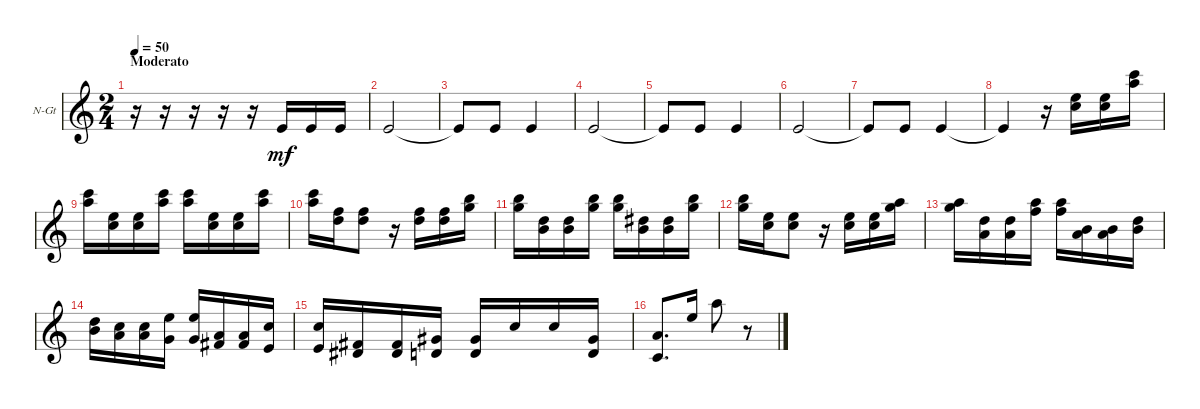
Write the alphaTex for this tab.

\defaultSystemsLayout 4
\bracketExtendMode groupsimilarinstruments
\firstSystemTrackNameOrientation horizontal
\otherSystemsTrackNameOrientation horizontal
\track ("Nylon Guitar" "N-Gt") {instrument acousticguitarnylon}
\staff {score}
\tuning (E4 B3 G3 D3 A2 E2)
\ts (2 4)
\section ("" "Moderato")
\tempo 50
\clef g2
\ks c
r.16{dy mf instrument acousticguitarnylon} r.16 r.16 r.16 r.16 7.5.16 7.5.16 7.5.16 |
7.5.2 |
7.5{t}.8 7.5.8 7.5.4 |
7.5.2 |
7.5{t}.8 7.5.8 7.5.4 |
7.5.2 |
7.5{t}.8 7.5.8 7.5.4 |
7.5{t}.4 r.16 (9.3 10.4).16 (9.3 10.4).16 (10.2 8.1).16 |
(10.2 8.1).16 (9.3 10.4).16 (9.3 10.4).16 (10.2 8.1).16 (10.2 8.1).16 (9.3 10.4).16 (9.3 10.4).16 (10.2 8.1).16 |
(10.2 8.1).16 (7.3 6.2).16 (7.3 6.2).8 r.16 (7.3 6.2).16 (7.3 6.2).16 (7.1 8.2).16 |
(7.1 8.2).16 (7.3 0.2).16 (7.3 0.2).16 (7.1 8.2).16 (7.1 8.2).16 (8.3 0.2).16 (8.3 0.2).16 (7.1 8.2).16 |
(7.1 8.2).16 (5.3 5.2).16 (5.3 5.2).8 r.16 (5.3 5.2).16 (5.3 5.2).16 (5.1 8.2).16 |
(5.1 8.2).16 (7.3 7.4).16 (7.3 7.4).16 (5.1 6.2).16 (5.1 6.2).16 (0.2 2.3).16 (0.2 2.3).16 (4.3 3.2).16 |
(4.3 3.2).16 (2.3 1.2).16 (2.3 1.2).16 (0.3 0.1).16 (0.3 0.1).16 (4.4 2.3).16 (4.4 2.3).16 (2.4 1.2).16 |
(2.4 1.2).16 (4.4 6.5).16 (4.4 6.5).16 (0.4 1.3).16 (0.4 1.3).16 1.2.16 1.2.16 (0.4 1.3).16 |
(3.5 2.3).8{d} 0.1.16 5.1.8 r.8
